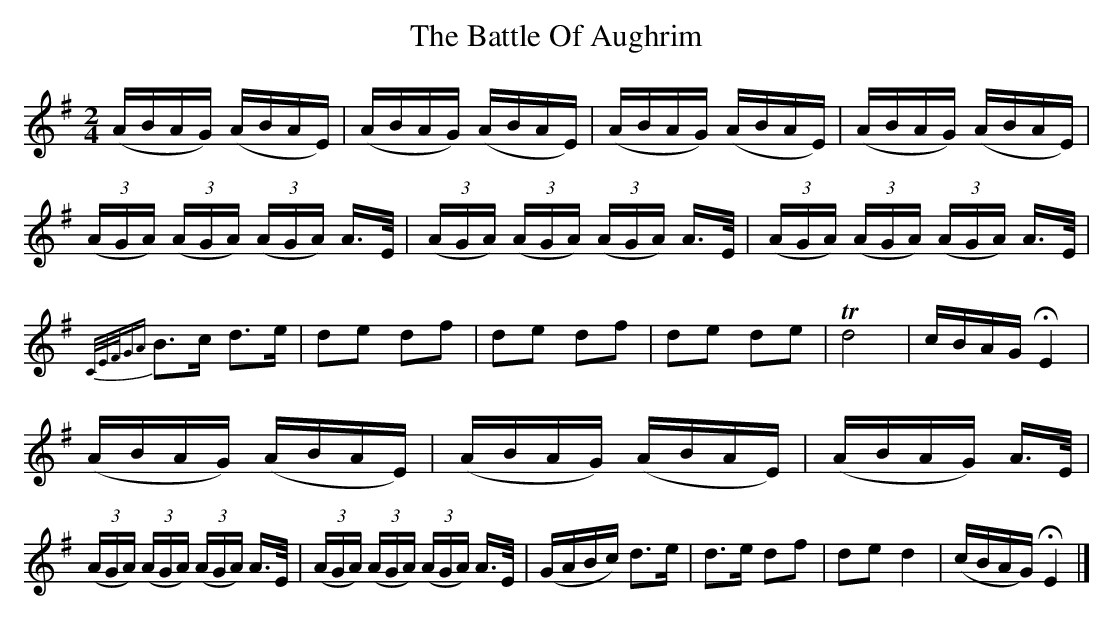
X:1
T: The Battle Of Aughrim
M:2/4
L:1/16
K:G
(ABAG) (ABAE) | (ABAG) (ABAE) | (ABAG) (ABAE) | (ABAG) (ABAE) |
((3AGA) ((3AGA) ((3AGA) A>E | ((3AGA) ((3AGA) ((3AGA) A>E |\
((3AGA) ((3AGA) ((3AGA) A>E |
{C/E/F/GA}B3c d3e | d2e2 d2f2 | d2e2 d2f2 | d2e2 d2e2 | Td8 | cBAG HE4 |
(ABAG) (ABAE) | (ABAG) (ABAE) | (ABAG) A>E |
((3AGA) ((3AGA) ((3AGA) A>E | ((3AGA) ((3AGA) ((3AGA) A>E| (GABc) d3e|\
d3e d2f2| d2e2 d4 | (cBAG) HE4 |]
